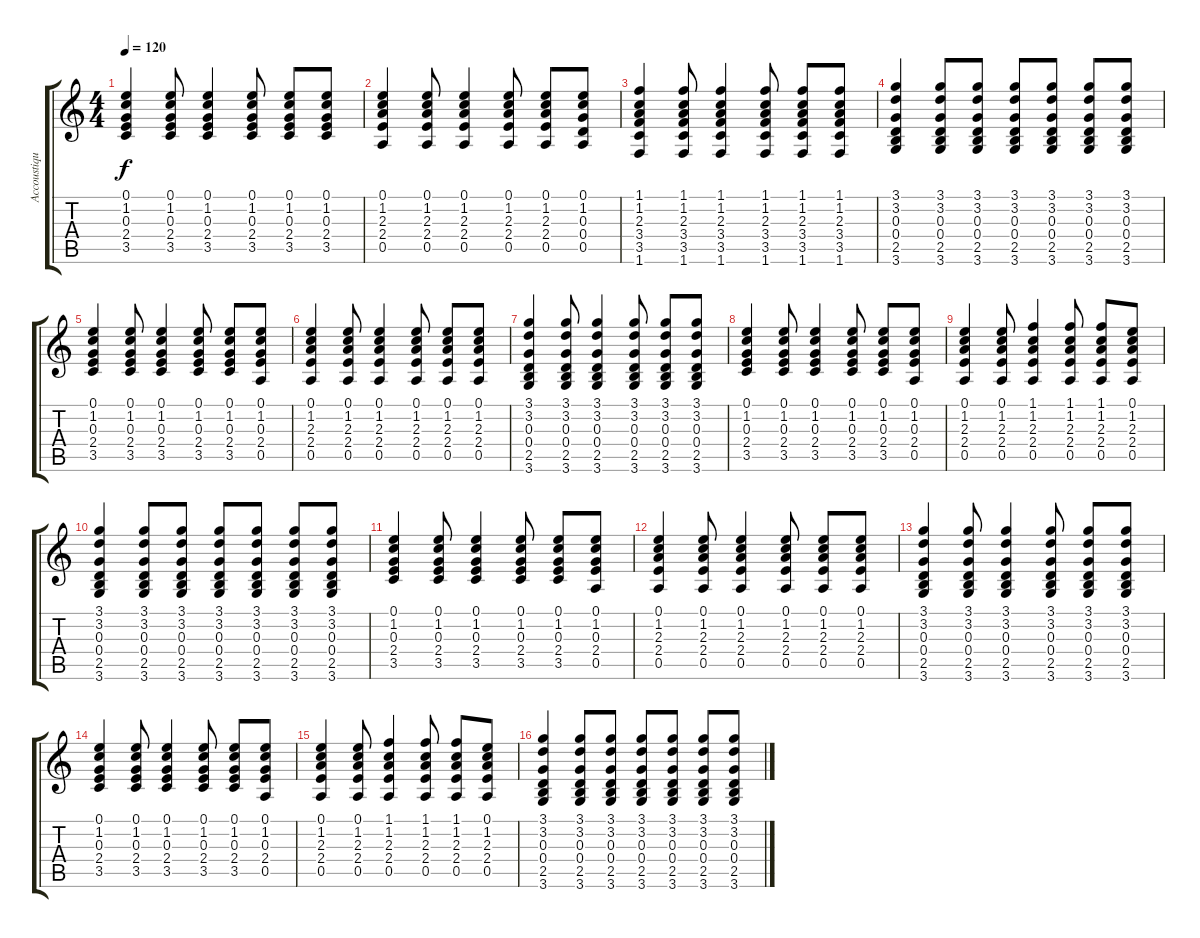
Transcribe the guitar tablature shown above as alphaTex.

\track ("Accoustique" "Accoustiqu") {instrument acousticguitarsteel}
\staff {score tabs}
\tuning (E4 B3 G3 D3 A2 E2) {hide}
\ts (4 4)
\tempo 120
\clef g2
\ks c
(0.1 1.2 0.3 2.4 3.5).4{dy f} (0.1 1.2 0.3 2.4 3.5).8 (0.1 1.2 0.3 2.4 3.5).4 (0.1 1.2 0.3 2.4 3.5).8 (0.1 1.2 0.3 2.4 3.5).8 (0.1 1.2 0.3 2.4 3.5).8 |
(0.1 1.2 2.3 2.4 0.5).4 (0.1 1.2 2.3 2.4 0.5).8 (0.1 1.2 2.3 2.4 0.5).4 (0.1 1.2 2.3 2.4 0.5).8 (0.1 1.2 2.3 2.4 0.5).8 (0.1 1.2 0.3 0.4 0.5).8 |
(1.1 1.2 2.3 3.4 3.5 1.6).4 (1.1 1.2 2.3 3.4 3.5 1.6).8 (1.1 1.2 2.3 3.4 3.5 1.6).4 (1.1 1.2 2.3 3.4 3.5 1.6).8 (1.1 1.2 2.3 3.4 3.5 1.6).8 (1.1 1.2 2.3 3.4 3.5 1.6).8 |
(3.1 3.2 0.3 0.4 2.5 3.6).4 (3.1 3.2 0.3 0.4 2.5 3.6).8 (3.1 3.2 0.3 0.4 2.5 3.6).8 (3.1 3.2 0.3 0.4 2.5 3.6).8 (3.1 3.2 0.3 0.4 2.5 3.6).8 (3.1 3.2 0.3 0.4 2.5 3.6).8 (3.1 3.2 0.3 0.4 2.5 3.6).8 |
(0.1 1.2 0.3 2.4 3.5).4 (0.1 1.2 0.3 2.4 3.5).8 (0.1 1.2 0.3 2.4 3.5).4 (0.1 1.2 0.3 2.4 3.5).8 (0.1 1.2 0.3 2.4 3.5).8 (0.1 1.2 0.3 2.4 0.5).8 |
(0.1 1.2 2.3 2.4 0.5).4 (0.1 1.2 2.3 2.4 0.5).8 (0.1 1.2 2.3 2.4 0.5).4 (0.1 1.2 2.3 2.4 0.5).8 (0.1 1.2 2.3 2.4 0.5).8 (0.1 1.2 2.3 2.4 0.5).8 |
(3.1 3.2 0.3 0.4 2.5 3.6).4 (3.1 3.2 0.3 0.4 2.5 3.6).8 (3.1 3.2 0.3 0.4 2.5 3.6).4 (3.1 3.2 0.3 0.4 2.5 3.6).8 (3.1 3.2 0.3 0.4 2.5 3.6).8 (3.1 3.2 0.3 0.4 2.5 3.6).8 |
(0.1 1.2 0.3 2.4 3.5).4 (0.1 1.2 0.3 2.4 3.5).8 (0.1 1.2 0.3 2.4 3.5).4 (0.1 1.2 0.3 2.4 3.5).8 (0.1 1.2 0.3 2.4 3.5).8 (0.1 1.2 0.3 2.4 0.5).8 |
(0.1 1.2 2.3 2.4 0.5).4 (0.1 1.2 2.3 2.4 0.5).8 (1.1 1.2 2.3 2.4 0.5).4 (1.1 1.2 2.3 2.4 0.5).8 (1.1 1.2 2.3 2.4 0.5).8 (0.1 1.2 2.3 2.4 0.5).8 |
(3.1 3.2 0.3 0.4 2.5 3.6).4 (3.1 3.2 0.3 0.4 2.5 3.6).8 (3.1 3.2 0.3 0.4 2.5 3.6).8 (3.1 3.2 0.3 0.4 2.5 3.6).8 (3.1 3.2 0.3 0.4 2.5 3.6).8 (3.1 3.2 0.3 0.4 2.5 3.6).8 (3.1 3.2 0.3 0.4 2.5 3.6).8 |
(0.1 1.2 0.3 2.4 3.5).4 (0.1 1.2 0.3 2.4 3.5).8 (0.1 1.2 0.3 2.4 3.5).4 (0.1 1.2 0.3 2.4 3.5).8 (0.1 1.2 0.3 2.4 3.5).8 (0.1 1.2 0.3 2.4 0.5).8 |
(0.1 1.2 2.3 2.4 0.5).4 (0.1 1.2 2.3 2.4 0.5).8 (0.1 1.2 2.3 2.4 0.5).4 (0.1 1.2 2.3 2.4 0.5).8 (0.1 1.2 2.3 2.4 0.5).8 (0.1 1.2 2.3 2.4 0.5).8 |
(3.1 3.2 0.3 0.4 2.5 3.6).4 (3.1 3.2 0.3 0.4 2.5 3.6).8 (3.1 3.2 0.3 0.4 2.5 3.6).4 (3.1 3.2 0.3 0.4 2.5 3.6).8 (3.1 3.2 0.3 0.4 2.5 3.6).8 (3.1 3.2 0.3 0.4 2.5 3.6).8 |
(0.1 1.2 0.3 2.4 3.5).4 (0.1 1.2 0.3 2.4 3.5).8 (0.1 1.2 0.3 2.4 3.5).4 (0.1 1.2 0.3 2.4 3.5).8 (0.1 1.2 0.3 2.4 3.5).8 (0.1 1.2 0.3 2.4 0.5).8 |
(0.1 1.2 2.3 2.4 0.5).4 (0.1 1.2 2.3 2.4 0.5).8 (1.1 1.2 2.3 2.4 0.5).4 (1.1 1.2 2.3 2.4 0.5).8 (1.1 1.2 2.3 2.4 0.5).8 (0.1 1.2 2.3 2.4 0.5).8 |
(3.1 3.2 0.3 0.4 2.5 3.6).4 (3.1 3.2 0.3 0.4 2.5 3.6).8 (3.1 3.2 0.3 0.4 2.5 3.6).8 (3.1 3.2 0.3 0.4 2.5 3.6).8 (3.1 3.2 0.3 0.4 2.5 3.6).8 (3.1 3.2 0.3 0.4 2.5 3.6).8 (3.1 3.2 0.3 0.4 2.5 3.6).8
